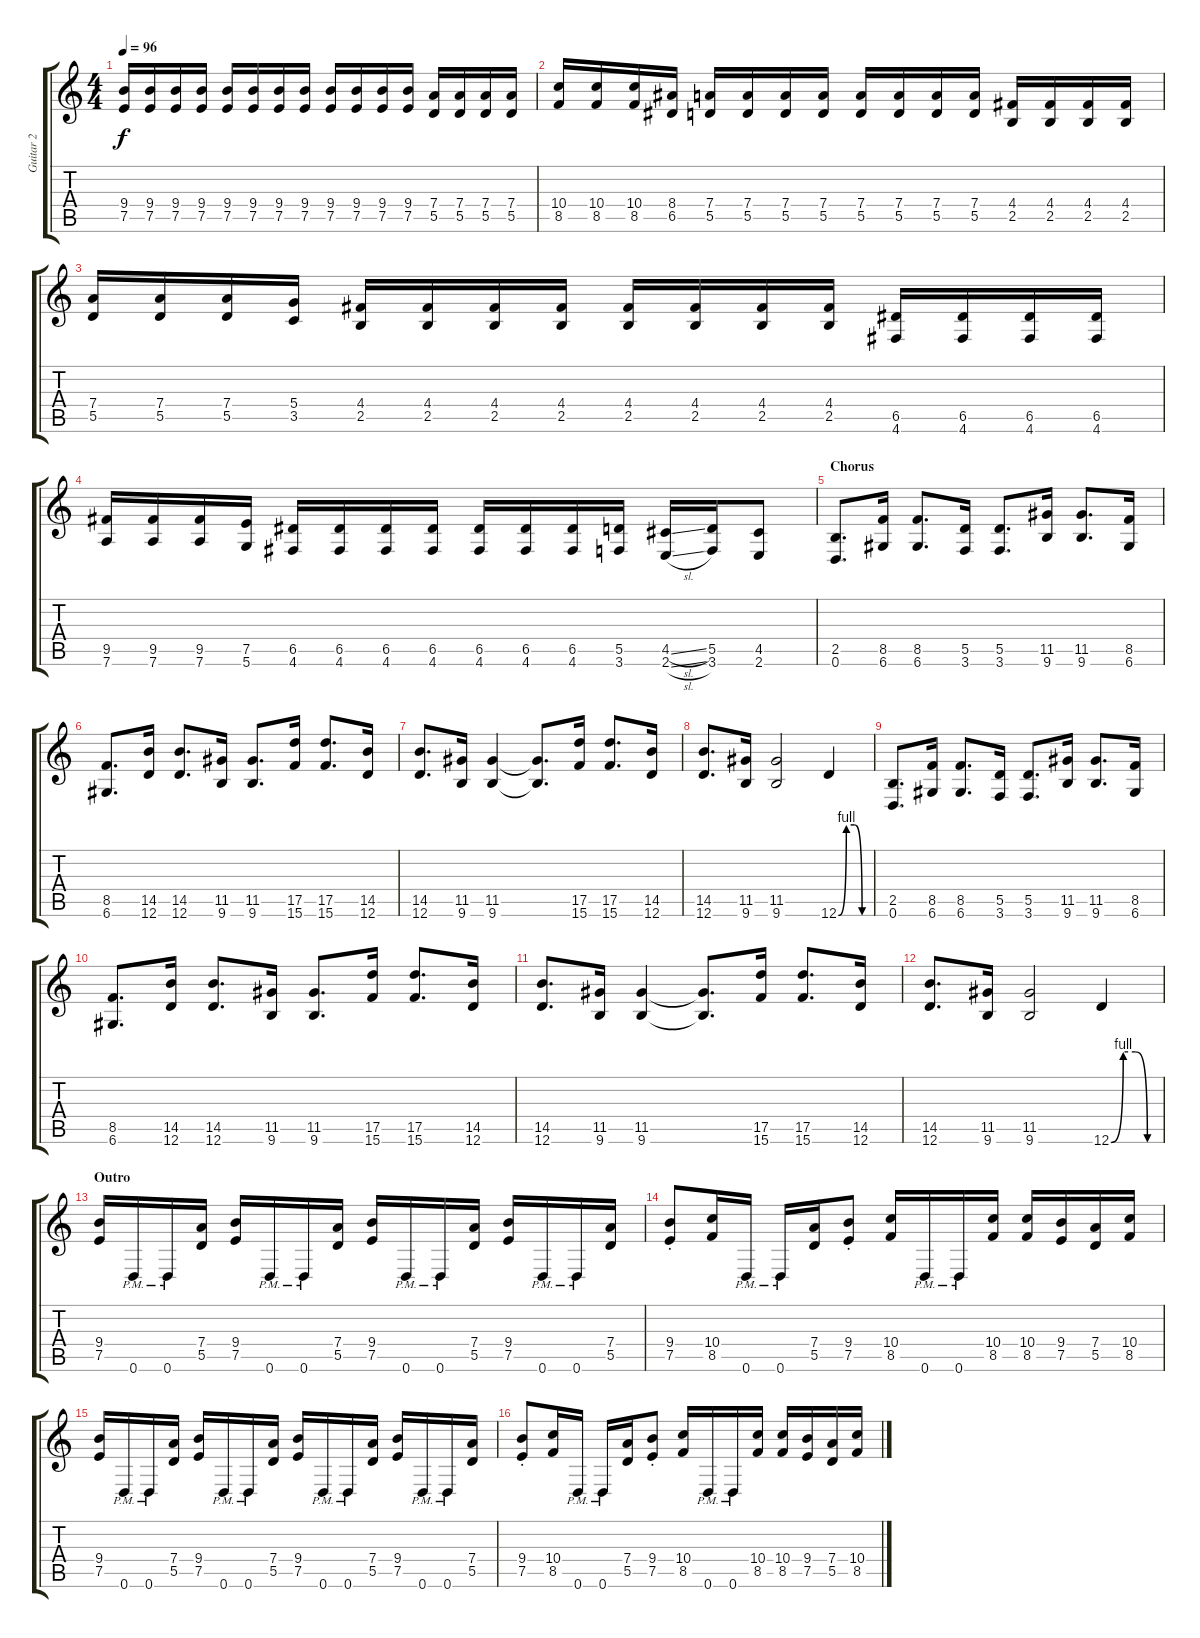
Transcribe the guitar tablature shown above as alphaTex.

\track ("Guitar 2" "Guitar 2") {instrument distortionguitar}
\staff {score tabs}
\tuning (E4 B3 G3 D3 A2 D2) {hide}
\ts (4 4)
\tempo 96
\clef g2
\ks c
(9.4 7.5).16{dy f} (9.4 7.5).16 (9.4 7.5).16 (9.4 7.5).16 (9.4 7.5).16 (9.4 7.5).16 (9.4 7.5).16 (9.4 7.5).16 (9.4 7.5).16 (9.4 7.5).16 (9.4 7.5).16 (9.4 7.5).16 (7.4 5.5).16 (7.4 5.5).16 (7.4 5.5).16 (7.4 5.5).16 |
(10.4 8.5).16 (10.4 8.5).16 (10.4 8.5).16 (8.4 6.5).16 (7.4 5.5).16 (7.4 5.5).16 (7.4 5.5).16 (7.4 5.5).16 (7.4 5.5).16 (7.4 5.5).16 (7.4 5.5).16 (7.4 5.5).16 (4.4 2.5).16 (4.4 2.5).16 (4.4 2.5).16 (4.4 2.5).16 |
(7.4 5.5).16 (7.4 5.5).16 (7.4 5.5).16 (5.4 3.5).16 (4.4 2.5).16 (4.4 2.5).16 (4.4 2.5).16 (4.4 2.5).16 (4.4 2.5).16 (4.4 2.5).16 (4.4 2.5).16 (4.4 2.5).16 (6.5 4.6).16 (6.5 4.6).16 (6.5 4.6).16 (6.5 4.6).16 |
(9.5 7.6).16 (9.5 7.6).16 (9.5 7.6).16 (7.5 5.6).16 (6.5 4.6).16 (6.5 4.6).16 (6.5 4.6).16 (6.5 4.6).16 (6.5 4.6).16 (6.5 4.6).16 (6.5 4.6).16 (5.5 3.6).16 (4.5{sl} 2.6{sl}).16 (5.5 3.6).16 (4.5 2.6).8 |
\section ("" "Chorus")
(2.5 0.6).8{d} (8.5 6.6).16 (8.5 6.6).8{d} (5.5 3.6).16 (5.5 3.6).8{d} (11.5 9.6).16 (11.5 9.6).8{d} (8.5 6.6).16 |
(8.5 6.6).8{d} (14.5 12.6).16 (14.5 12.6).8{d} (11.5 9.6).16 (11.5 9.6).8{d} (17.5 15.6).16 (17.5 15.6).8{d} (14.5 12.6).16 |
(14.5 12.6).8{d} (11.5 9.6).16 (11.5 9.6).4 (11.5{t} 9.6{t}).8{d} (17.5 15.6).16 (17.5 15.6).8{d} (14.5 12.6).16 |
(14.5 12.6).8{d} (11.5 9.6).16 (11.5 9.6).2 12.6{be (custom 0 0 15 4 30 4 45 0 60 0)}.4 |
(2.5 0.6).8{d} (8.5 6.6).16 (8.5 6.6).8{d} (5.5 3.6).16 (5.5 3.6).8{d} (11.5 9.6).16 (11.5 9.6).8{d} (8.5 6.6).16 |
(8.5 6.6).8{d} (14.5 12.6).16 (14.5 12.6).8{d} (11.5 9.6).16 (11.5 9.6).8{d} (17.5 15.6).16 (17.5 15.6).8{d} (14.5 12.6).16 |
(14.5 12.6).8{d} (11.5 9.6).16 (11.5 9.6).4 (11.5{t} 9.6{t}).8{d} (17.5 15.6).16 (17.5 15.6).8{d} (14.5 12.6).16 |
(14.5 12.6).8{d} (11.5 9.6).16 (11.5 9.6).2 12.6{be (custom 0 0 15 4 30 4 45 0 60 0)}.4 |
\section ("" "Outro")
(9.4 7.5).16{instrument distortionguitar} 0.6{pm}.16 0.6{pm}.16 (7.4 5.5).16 (9.4 7.5).16 0.6{pm}.16 0.6{pm}.16 (7.4 5.5).16 (9.4 7.5).16 0.6{pm}.16 0.6{pm}.16 (7.4 5.5).16 (9.4 7.5).16 0.6{pm}.16 0.6{pm}.16 (7.4 5.5).16 |
(9.4{st} 7.5{st}).8 (10.4 8.5).16 0.6{pm}.16 0.6{pm}.16 (7.4 5.5).16 (9.4{st} 7.5{st}).8 (10.4 8.5).16 0.6{pm}.16 0.6{pm}.16 (10.4 8.5).16 (10.4 8.5).16 (9.4 7.5).16 (7.4 5.5).16 (10.4 8.5).16 |
(9.4 7.5).16 0.6{pm}.16 0.6{pm}.16 (7.4 5.5).16 (9.4 7.5).16 0.6{pm}.16 0.6{pm}.16 (7.4 5.5).16 (9.4 7.5).16 0.6{pm}.16 0.6{pm}.16 (7.4 5.5).16 (9.4 7.5).16 0.6{pm}.16 0.6{pm}.16 (7.4 5.5).16 |
(9.4{st} 7.5{st}).8 (10.4 8.5).16 0.6{pm}.16 0.6{pm}.16 (7.4 5.5).16 (9.4{st} 7.5{st}).8 (10.4 8.5).16 0.6{pm}.16 0.6{pm}.16 (10.4 8.5).16 (10.4 8.5).16 (9.4 7.5).16 (7.4 5.5).16 (10.4 8.5).16
